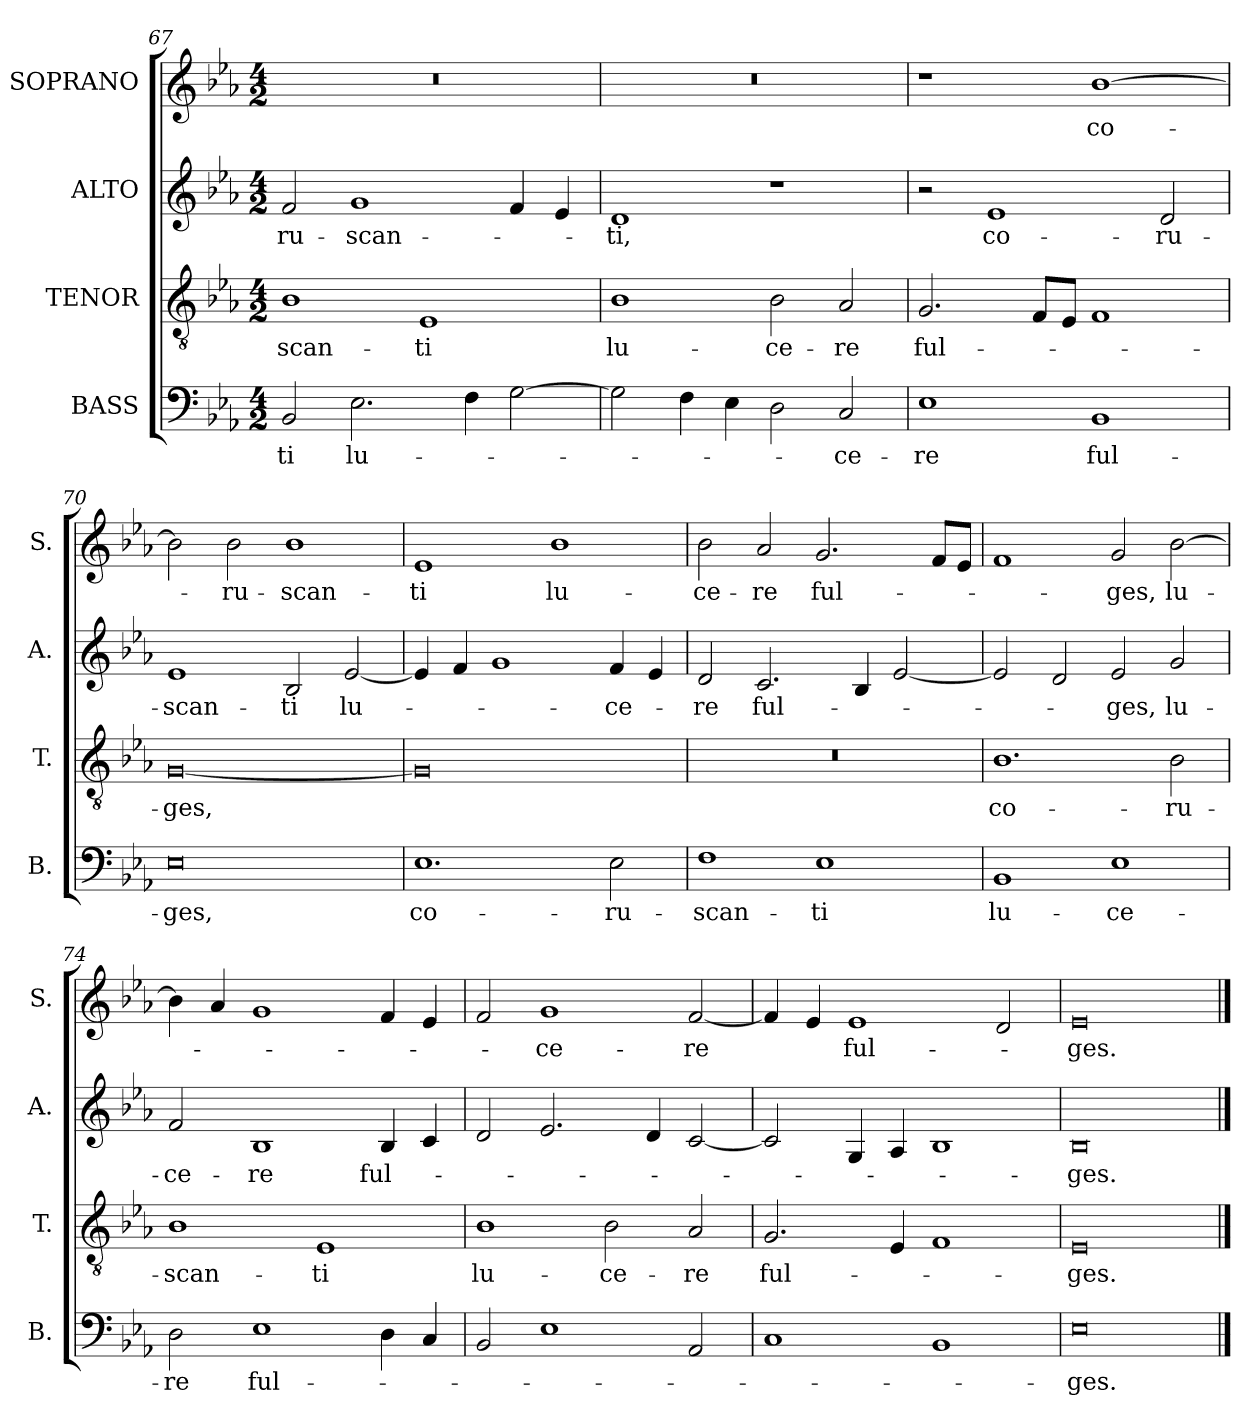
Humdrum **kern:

**kern	**text	**kern	**text	**kern	**text	**kern	**text
*part4	*part4	*part3	*part3	*part2	*part2	*part1	*part1
*staff4	*staff4	*staff3	*staff3	*staff2	*staff2	*staff1	*staff1
*I"BASS	*	*I"TENOR	*	*I"ALTO	*	*I"SOPRANO	*
*I'B.	*	*I'T.	*	*I'A.	*	*I'S.	*
*clefF4	*	*clefGv2	*	*clefG2	*	*clefG2	*
*	*	*ITrd7c12	*	*	*	*	*
*k[b-e-a-]	*	*k[b-e-a-]	*	*k[b-e-a-]	*	*k[b-e-a-]	*
*E-:	*	*E-:	*	*E-:	*	*E-:	*
*M4/2	*	*M4/2	*	*M4/2	*	*M4/2	*
=67	=67	=67	=67	=67	=67	=67	=67
!	!LO:LY:b	!	!LO:LY:b	!	!LO:LY:b	!LO:N:vis=1	!
2BB-/	-ti	1BB-	-scan-	2f/	-ru-	0r	.
!	!LO:LY:b	!	!	!	!LO:LY:b	!	!
2.E-\	lu-	.	.	1g	-scan-	.	.
!	!	!	!LO:LY:b	!	!	!	!
.	.	1EE-	-ti	.	.	.	.
4F\	.	.	.	.	.	.	.
[>2G\	.	.	.	4f/	.	.	.
.	.	.	.	4e-/	.	.	.
=68	=68	=68	=68	=68	=68	=68	=68
!	!	!	!LO:LY:b	!	!LO:LY:b	!LO:N:vis=1	!
2G\]	.	1BB-	lu-	1d	-ti,	0r	.
4F\	.	.	.	.	.	.	.
4E-\	.	.	.	.	.	.	.
!	!	!	!LO:LY:b	!	!	!	!
2D\	.	2BB-\	-ce-	1r	.	.	.
!	!LO:LY:b	!	!LO:LY:b	!	!	!	!
2C/	-ce-	2AA-/	-re	.	.	.	.
=69	=69	=69	=69	=69	=69	=69	=69
!	!LO:LY:b	!	!LO:LY:b	!	!	!	!
1E-	-re	2.GG/	ful-	2r	.	1r	.
!	!	!	!	!	!LO:LY:b	!	!
.	.	.	.	1e-	co-	.	.
.	.	8FF/L	.	.	.	.	.
.	.	8EE-/J	.	.	.	.	.
!	!LO:LY:b	!	!	!	!	!	!LO:LY:b
1BB-	ful-	1FF	.	.	.	[>1b-	co-
!	!	!	!	!	!LO:LY:b	!	!
.	.	.	.	2d/	-ru-	.	.
=70	=70	=70	=70	=70	=70	=70	=70
!	!LO:LY:b	!	!LO:LY:b	!	!LO:LY:b	!	!
0E-	-ges,	[<0GG	-ges,	1e-	-scan-	2b-\]	.
!	!	!	!	!	!	!	!LO:LY:b
.	.	.	.	.	.	2b-\	-ru-
!	!	!	!	!	!LO:LY:b	!	!LO:LY:b
.	.	.	.	2B-/	-ti	1b-	-scan-
!	!	!	!	!	!LO:LY:b	!	!
.	.	.	.	[<2e-/	lu-	.	.
=71	=71	=71	=71	=71	=71	=71	=71
!	!LO:LY:b	!	!	!	!	!	!LO:LY:b
1.E-	co-	0GG]	.	4e-/]	.	1e-	-ti
.	.	.	.	4f/	.	.	.
.	.	.	.	1g	.	.	.
!	!	!	!	!	!	!	!LO:LY:b
.	.	.	.	.	.	1b-	lu-
!	!LO:LY:b	!	!	!	!LO:LY:b	!	!
2E-\	-ru-	.	.	4f/	-ce-	.	.
.	.	.	.	4e-/	.	.	.
!!LO:LB:g=z
=72	=72	=72	=72	=72	=72	=72	=72
!	!LO:LY:b	!LO:N:vis=1	!	!	!LO:LY:b	!	!LO:LY:b
1F	-scan-	0r	.	2d/	-re	2b-\	-ce-
!	!	!	!	!	!LO:LY:b	!	!LO:LY:b
.	.	.	.	2.c/	ful-	2a-/	-re
!	!LO:LY:b	!	!	!	!	!	!LO:LY:b
1E-	-ti	.	.	.	.	2.g/	ful-
.	.	.	.	4B-/	.	.	.
.	.	.	.	[<2e-/	.	.	.
.	.	.	.	.	.	8f/L	.
.	.	.	.	.	.	8e-/J	.
=73	=73	=73	=73	=73	=73	=73	=73
!	!LO:LY:b	!	!LO:LY:b	!	!	!	!
1BB-	lu-	1.BB-	co-	2e-/]	.	1f	.
.	.	.	.	2d/	.	.	.
!	!LO:LY:b	!	!	!	!LO:LY:b	!	!LO:LY:b
1E-	-ce-	.	.	2e-/	-ges,	2g/	-ges,
!	!	!	!LO:LY:b	!	!LO:LY:b	!	!LO:LY:b
.	.	2BB-\	-ru-	2g/	lu-	[>2b-\	lu-
=74	=74	=74	=74	=74	=74	=74	=74
!	!LO:LY:b	!	!LO:LY:b	!	!LO:LY:b	!	!
2D\	-re	1BB-	-scan-	2f/	-ce-	4b-\]	.
.	.	.	.	.	.	4a-/	.
!	!LO:LY:b	!	!	!	!LO:LY:b	!	!
1E-	ful-	.	.	1B-	-re	1g	.
!	!	!	!LO:LY:b	!	!	!	!
.	.	1EE-	-ti	.	.	.	.
!	!	!	!	!	!LO:LY:b	!	!
4D\	.	.	.	4B-/	ful-	4f/	.
4C/	.	.	.	4c/	.	4e-/	.
=75	=75	=75	=75	=75	=75	=75	=75
!	!	!	!LO:LY:b	!	!	!	!
2BB-/	.	1BB-	lu-	2d/	.	2f/	.
!	!	!	!	!	!	!	!LO:LY:b
1E-	.	.	.	2.e-/	.	1g	-ce-
!	!	!	!LO:LY:b	!	!	!	!
.	.	2BB-\	-ce-	.	.	.	.
.	.	.	.	4d/	.	.	.
!	!	!	!LO:LY:b	!	!	!	!LO:LY:b
2AA-/	.	2AA-/	-re	[<2c/	.	[<2f/	-re
=76	=76	=76	=76	=76	=76	=76	=76
!	!	!	!LO:LY:b	!	!	!	!
1C	.	2.GG/	ful-	2c/]	.	4f/]	.
.	.	.	.	.	.	4e-/	.
!	!	!	!	!	!	!	!LO:LY:b
.	.	.	.	4G/	.	1e-	ful-
.	.	4EE-/	.	4A-/	.	.	.
1BB-	.	1FF	.	1B-	.	.	.
.	.	.	.	.	.	2d/	.
=77	=77	=77	=77	=77	=77	=77	=77
!	!LO:LY:b	!	!LO:LY:b	!	!LO:LY:b	!	!LO:LY:b
0E-	-ges.	0EE-	-ges.	0B-	-ges.	0e-	-ges.
==	==	==	==	==	==	==	==
*-	*-	*-	*-	*-	*-	*-	*-
